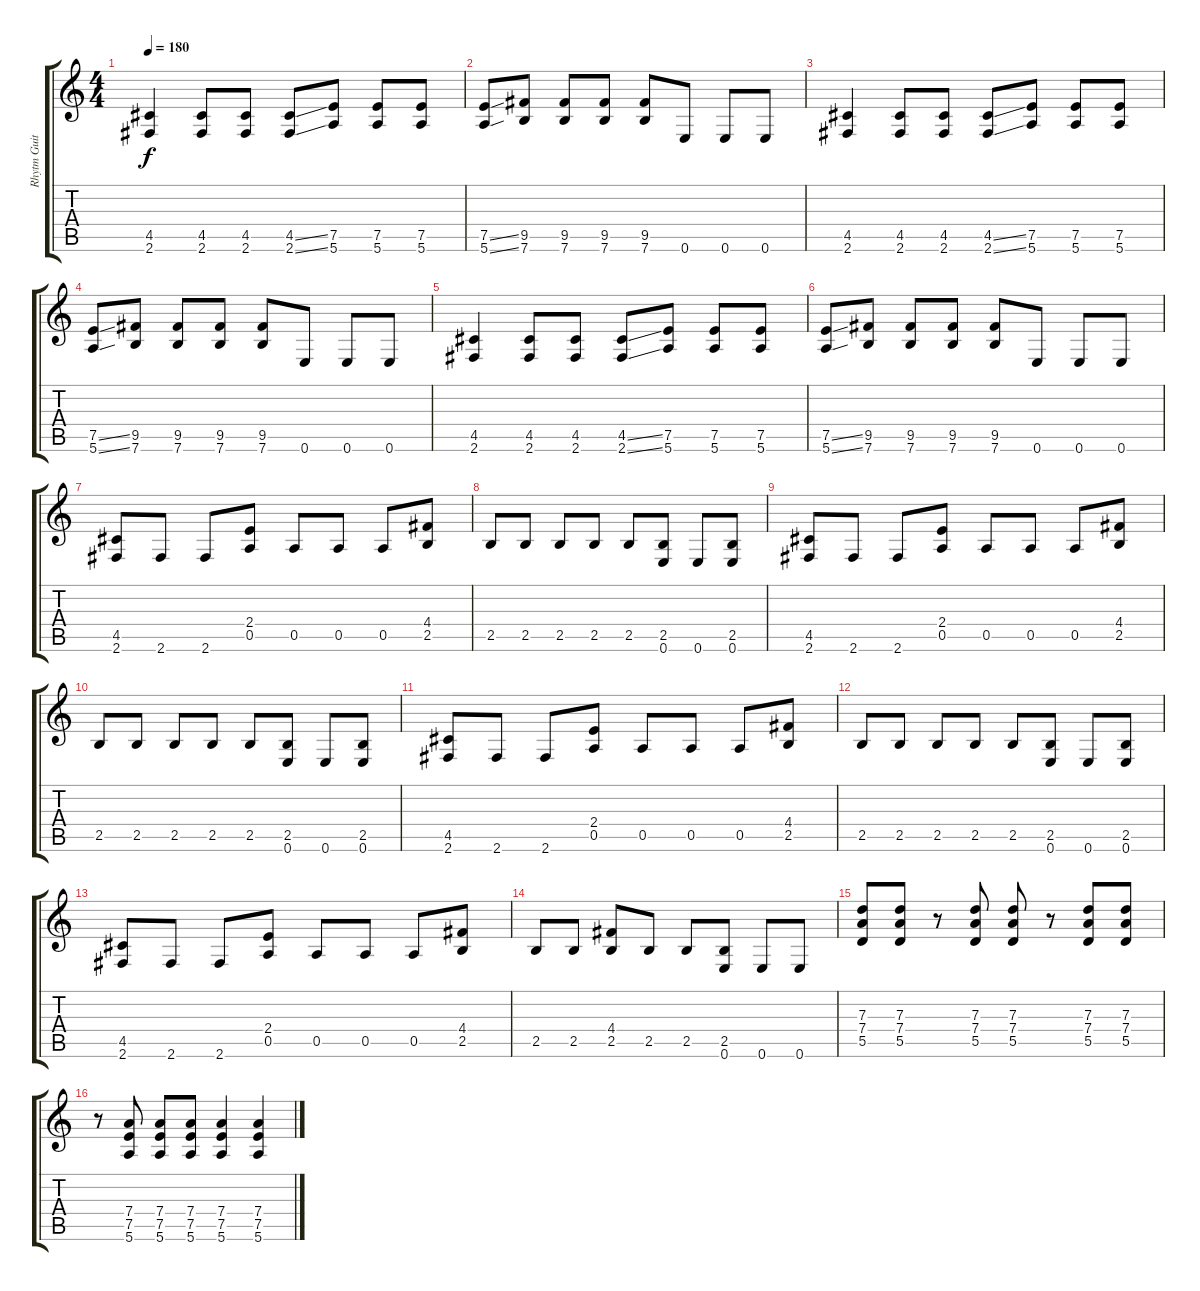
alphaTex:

\track ("Rhytm Guitar" "Rhytm Guit") {instrument distortionguitar}
\staff {score tabs}
\tuning (E4 B3 G3 D3 A2 E2) {hide}
\ts (4 4)
\tempo 180
\clef g2
\ks c
(4.5 2.6).4{dy f} (4.5 2.6).8 (4.5 2.6).8 (4.5{ss} 2.6{ss}).8 (7.5 5.6).8 (7.5 5.6).8 (7.5 5.6).8 |
(7.5{ss} 5.6{ss}).8 (9.5 7.6).8 (9.5 7.6).8 (9.5 7.6).8 (9.5 7.6).8 0.6.8 0.6.8 0.6.8 |
(4.5 2.6).4 (4.5 2.6).8 (4.5 2.6).8 (4.5{ss} 2.6{ss}).8 (7.5 5.6).8 (7.5 5.6).8 (7.5 5.6).8 |
(7.5{ss} 5.6{ss}).8 (9.5 7.6).8 (9.5 7.6).8 (9.5 7.6).8 (9.5 7.6).8 0.6.8 0.6.8 0.6.8 |
(4.5 2.6).4 (4.5 2.6).8 (4.5 2.6).8 (4.5{ss} 2.6{ss}).8 (7.5 5.6).8 (7.5 5.6).8 (7.5 5.6).8 |
(7.5{ss} 5.6{ss}).8 (9.5 7.6).8 (9.5 7.6).8 (9.5 7.6).8 (9.5 7.6).8 0.6.8 0.6.8 0.6.8 |
(4.5 2.6).8 2.6.8 2.6.8 (2.4 0.5).8 0.5.8 0.5.8 0.5.8 (4.4 2.5).8 |
2.5.8 2.5.8 2.5.8 2.5.8 2.5.8 (2.5 0.6).8 0.6.8 (2.5 0.6).8 |
(4.5 2.6).8 2.6.8 2.6.8 (2.4 0.5).8 0.5.8 0.5.8 0.5.8 (4.4 2.5).8 |
2.5.8 2.5.8 2.5.8 2.5.8 2.5.8 (2.5 0.6).8 0.6.8 (2.5 0.6).8 |
(4.5 2.6).8 2.6.8 2.6.8 (2.4 0.5).8 0.5.8 0.5.8 0.5.8 (4.4 2.5).8 |
2.5.8 2.5.8 2.5.8 2.5.8 2.5.8 (2.5 0.6).8 0.6.8 (2.5 0.6).8 |
(4.5 2.6).8 2.6.8 2.6.8 (2.4 0.5).8 0.5.8 0.5.8 0.5.8 (4.4 2.5).8 |
2.5.8 2.5.8 (4.4 2.5).8 2.5.8 2.5.8 (2.5 0.6).8 0.6.8 0.6.8 |
(7.3 7.4 5.5).8 (7.3 7.4 5.5).8 r.8 (7.3 7.4 5.5).8 (7.3 7.4 5.5).8 r.8 (7.3 7.4 5.5).8 (7.3 7.4 5.5).8 |
r.8 (7.4 7.5 5.6).8 (7.4 7.5 5.6).8 (7.4 7.5 5.6).8 (7.4 7.5 5.6).4 (7.4 7.5 5.6).4
